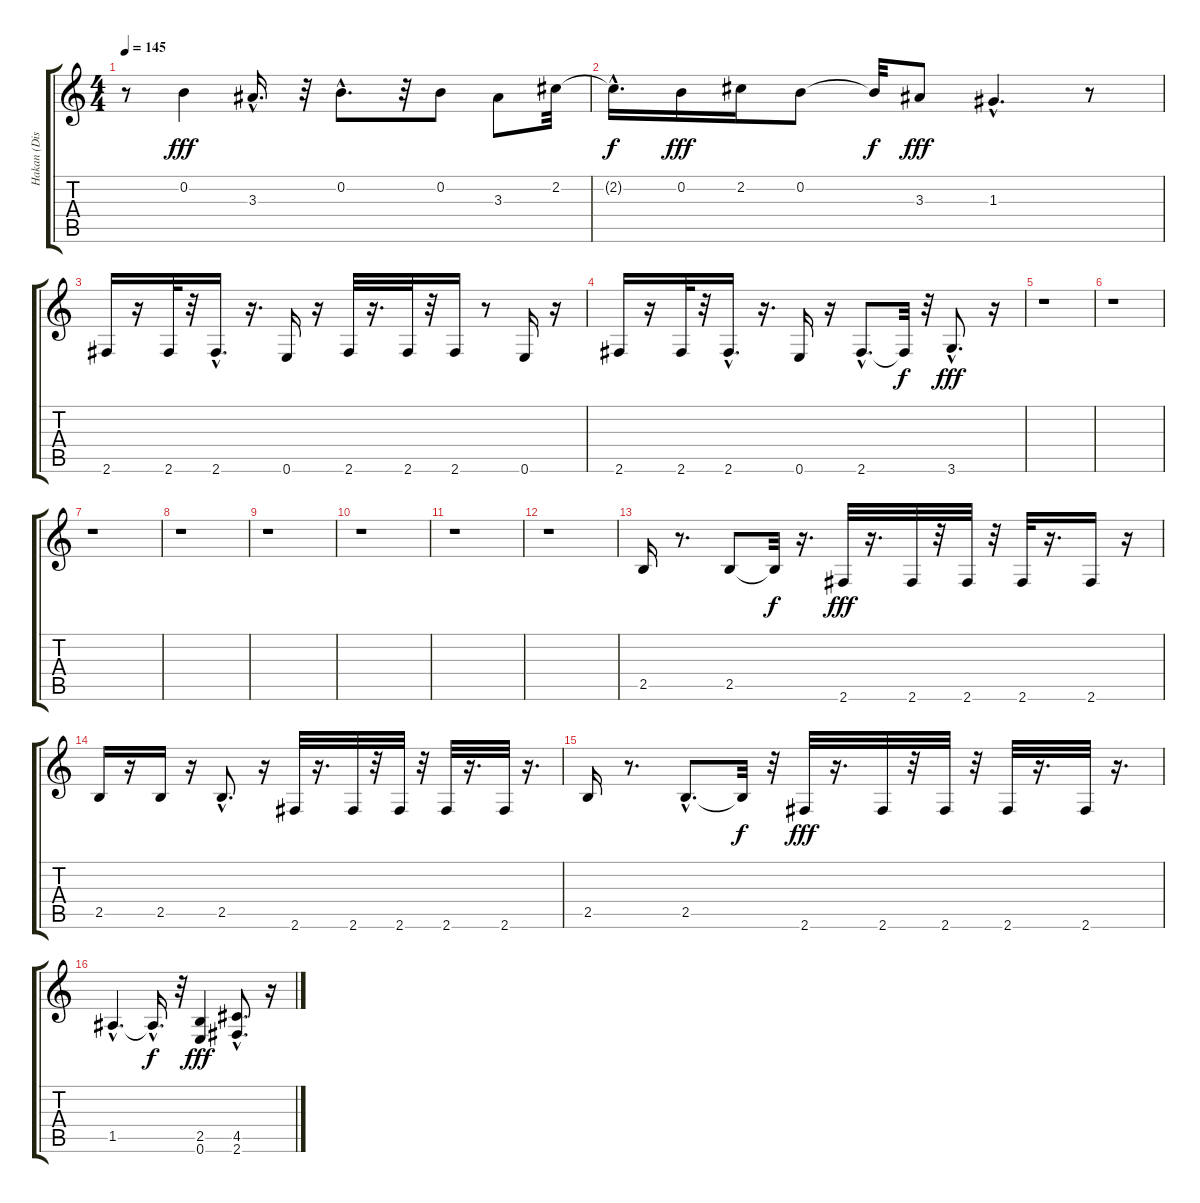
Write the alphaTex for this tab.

\track ("Hakan (Distortion gitar)" "Hakan (Dis") {instrument distortionguitar}
\staff {score tabs}
\tuning (E4 B3 G3 D3 A2 E2) {hide}
\ts (4 4)
\tempo 145
\clef g2
\ks c
r.8{dy f} 0.2.4{dy fff} 3.3{hac}.16{d} r.32 0.2{hac}.8{d} r.32 0.2.8 3.3.8 2.2.32 |
2.2{hac t}.16{d dy f} 0.2.16{dy fff} 2.2.16 0.2.8 0.2{t}.32{dy f} 3.3.8{dy fff} 1.3{hac}.4{d} r.8 |
2.6.16 r.16 2.6.32 r.32 2.6{hac}.16{d} r.16{d} 0.6.16 r.16 2.6.32 r.16{d} 2.6.32 r.32 2.6.16 r.8 0.6.16 r.16 |
2.6.16 r.16 2.6.32 r.32 2.6{hac}.16{d} r.16{d} 0.6.16 r.16 2.6{hac}.8{d} 2.6{t}.32{dy f} r.32 3.6{hac}.8{d dy fff} r.16 |
r.1 |
r.1 |
r.1 |
r.1 |
r.1 |
r.1 |
r.1 |
r.1 |
2.5.16 r.8{d} 2.5.8 2.5{t}.32{dy f} r.16{d} 2.6.32{dy fff} r.16{d} 2.6.32 r.32 2.6.32 r.32 2.6.32 r.16{d} 2.6.16 r.16 |
2.5.16 r.16 2.5.16 r.16 2.5{hac}.8{d} r.16 2.6.32 r.16{d} 2.6.32 r.32 2.6.32 r.32 2.6.32 r.16{d} 2.6.32 r.16{d} |
2.5.16 r.8{d} 2.5{hac}.8{d} 2.5{t}.32{dy f} r.32 2.6.32{dy fff} r.16{d} 2.6.32 r.32 2.6.32 r.32 2.6.32 r.16{d} 2.6.32 r.16{d} |
1.5{hac}.4{d} 1.5{hac t}.16{d dy f} r.32 (2.5 0.6).4{dy fff} (4.5{hac} 2.6).8{d} r.16
